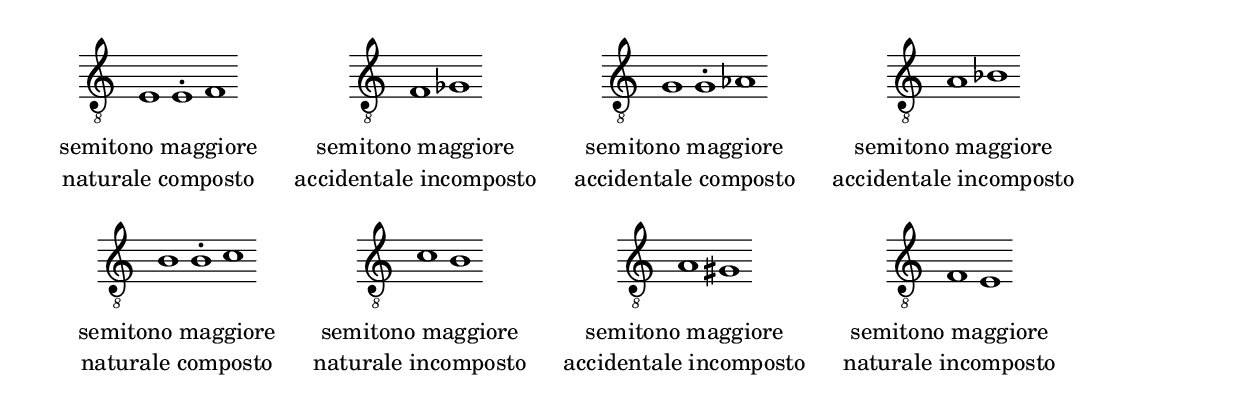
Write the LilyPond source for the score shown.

\version "2.22.2"

% Auto generated file

\header {
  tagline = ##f
}

dot = {
   \once \override Script.add-stem-support = ##f
   \once \override Script.toward-stem-shift = 0
   \once \override Script.skyline-horizontal-padding = 0
   \once \override Script.direction = 1
   \once \override Script.font-size = 1
}

\markup {
  \center-column {
    \line {
      \center-align
      \fontsize#3 { \concat { \normal-text ""} }
    }
    \null
    \line {
      \center-column {

        \line {
          \score {
            <<
              \new Staff \with { instrumentName = ""} {
                \override Staff.TimeSignature.stencil = ##f
                \override Staff.NoteHead.style = #'baroque
                \accidentalStyle Score.forget
                \cadenzaOn
                \clef "treble_8"
                \key c #`((0 . ,NATURAL) (1 . ,NATURAL) (2 . ,NATURAL)
                          (3 . ,NATURAL) (4 . ,NATURAL) (5 . ,NATURAL)
                          (6 . ,NATURAL))  e1  \dot e1-.  f1 
                \cadenzaOff
              }
            >>
            \layout {
              \context {
                \Score
                \override SpacingSpanner.common-shortest-duration = #(ly:make-moment 1)
              }
            }
          }
        }
        \null
        \line {
          \left-align {  \normal-text "semitono maggiore" }
        }
        \line {
          \left-align {  \normal-text "naturale composto" }
        }

      }
      \hspace #3 
      \center-column {

        \line {
          \score {
            <<
              \new Staff \with { instrumentName = ""} {
                \override Staff.TimeSignature.stencil = ##f
                \override Staff.NoteHead.style = #'baroque
                \accidentalStyle Score.forget
                \cadenzaOn
                \clef "treble_8"
                \key c #`((0 . ,NATURAL) (1 . ,NATURAL) (2 . ,NATURAL)
                          (3 . ,NATURAL) (4 . ,NATURAL) (5 . ,NATURAL)
                          (6 . ,NATURAL))  f1  ges1 
                \cadenzaOff
              }
            >>
            \layout {
              \context {
                \Score
                \override SpacingSpanner.common-shortest-duration = #(ly:make-moment 1)
              }
            }
          }
        }
        \null
        \line {
          \left-align {  \normal-text "semitono maggiore" }
        }
        \line {
          \left-align {  \normal-text "accidentale incomposto" }
        }

      }
      \hspace #3 
      \center-column {

        \line {
          \score {
            <<
              \new Staff \with { instrumentName = ""} {
                \override Staff.TimeSignature.stencil = ##f
                \override Staff.NoteHead.style = #'baroque
                \accidentalStyle Score.forget
                \cadenzaOn
                \clef "treble_8"
                \key c #`((0 . ,NATURAL) (1 . ,NATURAL) (2 . ,NATURAL)
                          (3 . ,NATURAL) (4 . ,NATURAL) (5 . ,NATURAL)
                          (6 . ,NATURAL))  g1  \dot g1-.  as1 
                \cadenzaOff
              }
            >>
            \layout {
              \context {
                \Score
                \override SpacingSpanner.common-shortest-duration = #(ly:make-moment 1)
              }
            }
          }
        }
        \null
        \line {
          \left-align {  \normal-text "semitono maggiore" }
        }
        \line {
          \left-align {  \normal-text "accidentale composto" }
        }

      }
      \hspace #3 
      \center-column {

        \line {
          \score {
            <<
              \new Staff \with { instrumentName = ""} {
                \override Staff.TimeSignature.stencil = ##f
                \override Staff.NoteHead.style = #'baroque
                \accidentalStyle Score.forget
                \cadenzaOn
                \clef "treble_8"
                \key c #`((0 . ,NATURAL) (1 . ,NATURAL) (2 . ,NATURAL)
                          (3 . ,NATURAL) (4 . ,NATURAL) (5 . ,NATURAL)
                          (6 . ,NATURAL))  a1  bes1 
                \cadenzaOff
              }
            >>
            \layout {
              \context {
                \Score
                \override SpacingSpanner.common-shortest-duration = #(ly:make-moment 1)
              }
            }
          }
        }
        \null
        \line {
          \left-align {  \normal-text "semitono maggiore" }
        }
        \line {
          \left-align {  \normal-text "accidentale incomposto" }
        }

      }
      \hspace #3 
    }
    \null
    \null
    \line {      \center-column {

        \line {
          \score {
            <<
              \new Staff \with { instrumentName = ""} {
                \override Staff.TimeSignature.stencil = ##f
                \override Staff.NoteHead.style = #'baroque
                \accidentalStyle Score.forget
                \cadenzaOn
                \clef "treble_8"
                \key c #`((0 . ,NATURAL) (1 . ,NATURAL) (2 . ,NATURAL)
                          (3 . ,NATURAL) (4 . ,NATURAL) (5 . ,NATURAL)
                          (6 . ,NATURAL))  b1  \dot b1-.  c'1 
                \cadenzaOff
              }
            >>
            \layout {
              \context {
                \Score
                \override SpacingSpanner.common-shortest-duration = #(ly:make-moment 1)
              }
            }
          }
        }
        \null
        \line {
          \left-align {  \normal-text "semitono maggiore" }
        }
        \line {
          \left-align {  \normal-text "naturale composto" }
        }

      }
      \hspace #3 
      \center-column {

        \line {
          \score {
            <<
              \new Staff \with { instrumentName = ""} {
                \override Staff.TimeSignature.stencil = ##f
                \override Staff.NoteHead.style = #'baroque
                \accidentalStyle Score.forget
                \cadenzaOn
                \clef "treble_8"
                \key c #`((0 . ,NATURAL) (1 . ,NATURAL) (2 . ,NATURAL)
                          (3 . ,NATURAL) (4 . ,NATURAL) (5 . ,NATURAL)
                          (6 . ,NATURAL))  c'1  b1 
                \cadenzaOff
              }
            >>
            \layout {
              \context {
                \Score
                \override SpacingSpanner.common-shortest-duration = #(ly:make-moment 1)
              }
            }
          }
        }
        \null
        \line {
          \left-align {  \normal-text "semitono maggiore" }
        }
        \line {
          \left-align {  \normal-text "naturale incomposto" }
        }

      }
      \hspace #3 
      \center-column {

        \line {
          \score {
            <<
              \new Staff \with { instrumentName = ""} {
                \override Staff.TimeSignature.stencil = ##f
                \override Staff.NoteHead.style = #'baroque
                \accidentalStyle Score.forget
                \cadenzaOn
                \clef "treble_8"
                \key c #`((0 . ,NATURAL) (1 . ,NATURAL) (2 . ,NATURAL)
                          (3 . ,NATURAL) (4 . ,NATURAL) (5 . ,NATURAL)
                          (6 . ,NATURAL))  a1  gis1 
                \cadenzaOff
              }
            >>
            \layout {
              \context {
                \Score
                \override SpacingSpanner.common-shortest-duration = #(ly:make-moment 1)
              }
            }
          }
        }
        \null
        \line {
          \left-align {  \normal-text "semitono maggiore" }
        }
        \line {
          \left-align {  \normal-text "accidentale incomposto" }
        }

      }
      \hspace #3 
      \center-column {

        \line {
          \score {
            <<
              \new Staff \with { instrumentName = ""} {
                \override Staff.TimeSignature.stencil = ##f
                \override Staff.NoteHead.style = #'baroque
                \accidentalStyle Score.forget
                \cadenzaOn
                \clef "treble_8"
                \key c #`((0 . ,NATURAL) (1 . ,NATURAL) (2 . ,NATURAL)
                          (3 . ,NATURAL) (4 . ,NATURAL) (5 . ,NATURAL)
                          (6 . ,NATURAL))  f1  e1 
                \cadenzaOff
              }
            >>
            \layout {
              \context {
                \Score
                \override SpacingSpanner.common-shortest-duration = #(ly:make-moment 1)
              }
            }
          }
        }
        \null
        \line {
          \left-align {  \normal-text "semitono maggiore" }
        }
        \line {
          \left-align {  \normal-text "naturale incomposto" }
        }

      }
      \hspace #3 

    }
  }
}